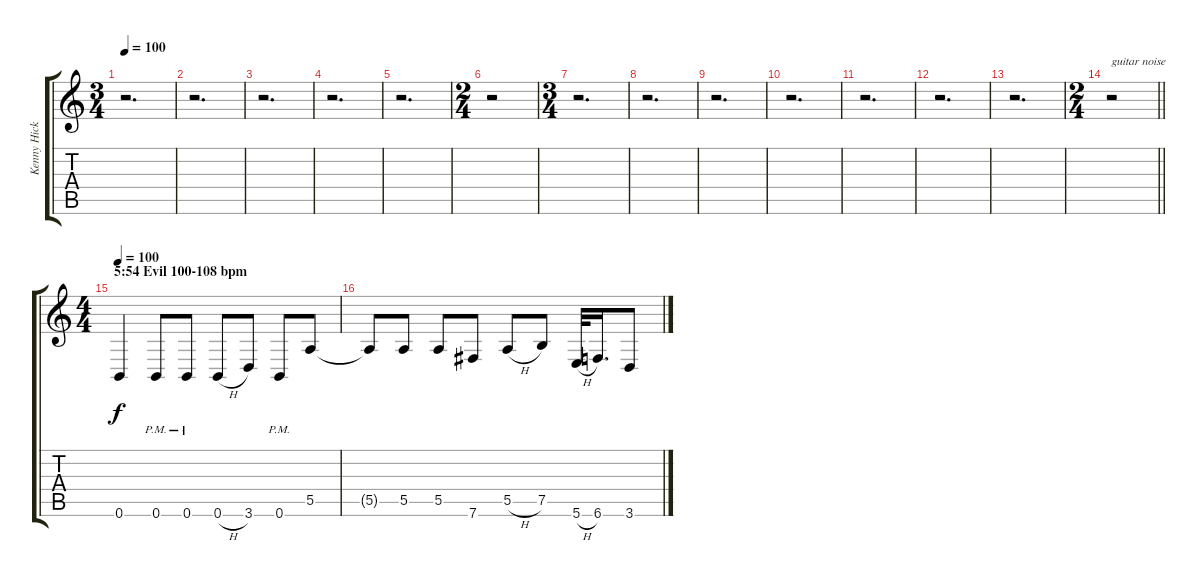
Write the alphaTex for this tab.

\track ("Kenny Hickey (Guitar)" "Kenny Hick") {instrument overdrivenguitar}
\staff {score tabs}
\tuning (B3 Gb3 D3 A2 E2 B1) {hide}
\ts (3 4)
\tempo 100
\clef g2
\ks c
r.2{d dy f} |
r.2{d} |
r.2{d} |
r.2{d} |
r.2{d} |
\ts (2 4)
r.2 |
\ts (3 4)
r.2{d} |
r.2{d} |
r.2{d} |
r.2{d} |
r.2{d} |
r.2{d} |
r.2{d} |
\ts (2 4)
\barLineRight lightlight
r.2{txt "guitar noise"} |
\ts (4 4)
\section ("" "5:54 Evil 100-108 bpm")
\tempo 100
0.6.4 0.6{pm}.8 0.6{pm}.8 0.6{h}.8 3.6.8 0.6{pm}.8 5.5.8 |
5.5{t}.8 5.5.8 5.5.8 7.6.8 5.5{h}.8 7.5.8 5.6{h}.32 6.6.16{d} 3.6.8
